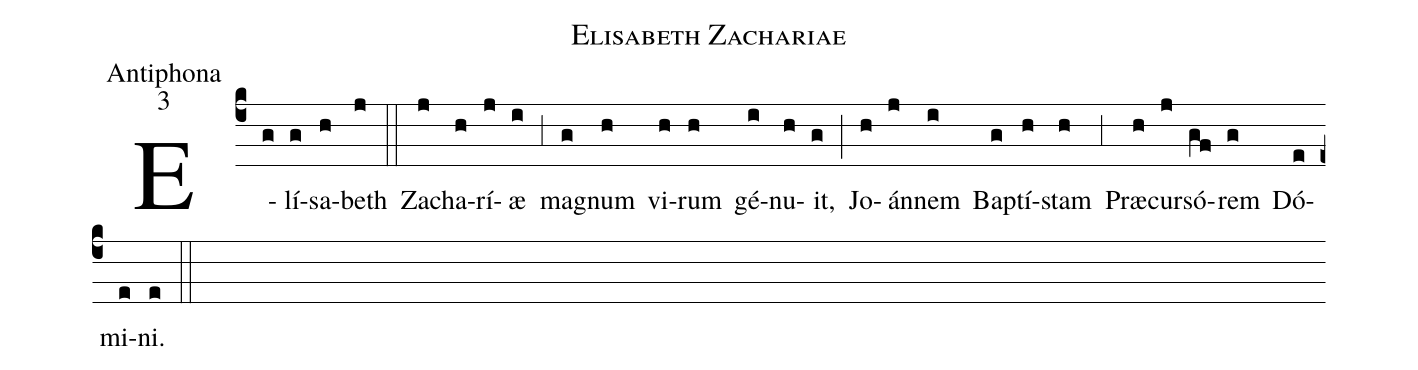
name:Elisabeth Zachariae;
office-part:Antiphona;
mode:3;
%%
(c4) E(g)lí(g)sa(h)beth(j) (::)
Za(j)cha(h)rí(j)æ(i) (,3) ma(g)gnum(h) vi(h)rum(h) gé(i)nu(h)it,(g) (;) Jo(h)án(j)nem(i) Bap(g)tí(h)stam(h) (,3) Præ(h)cur(j)só(gf)rem(g) Dó(e)mi(e)ni.(e) (::)
